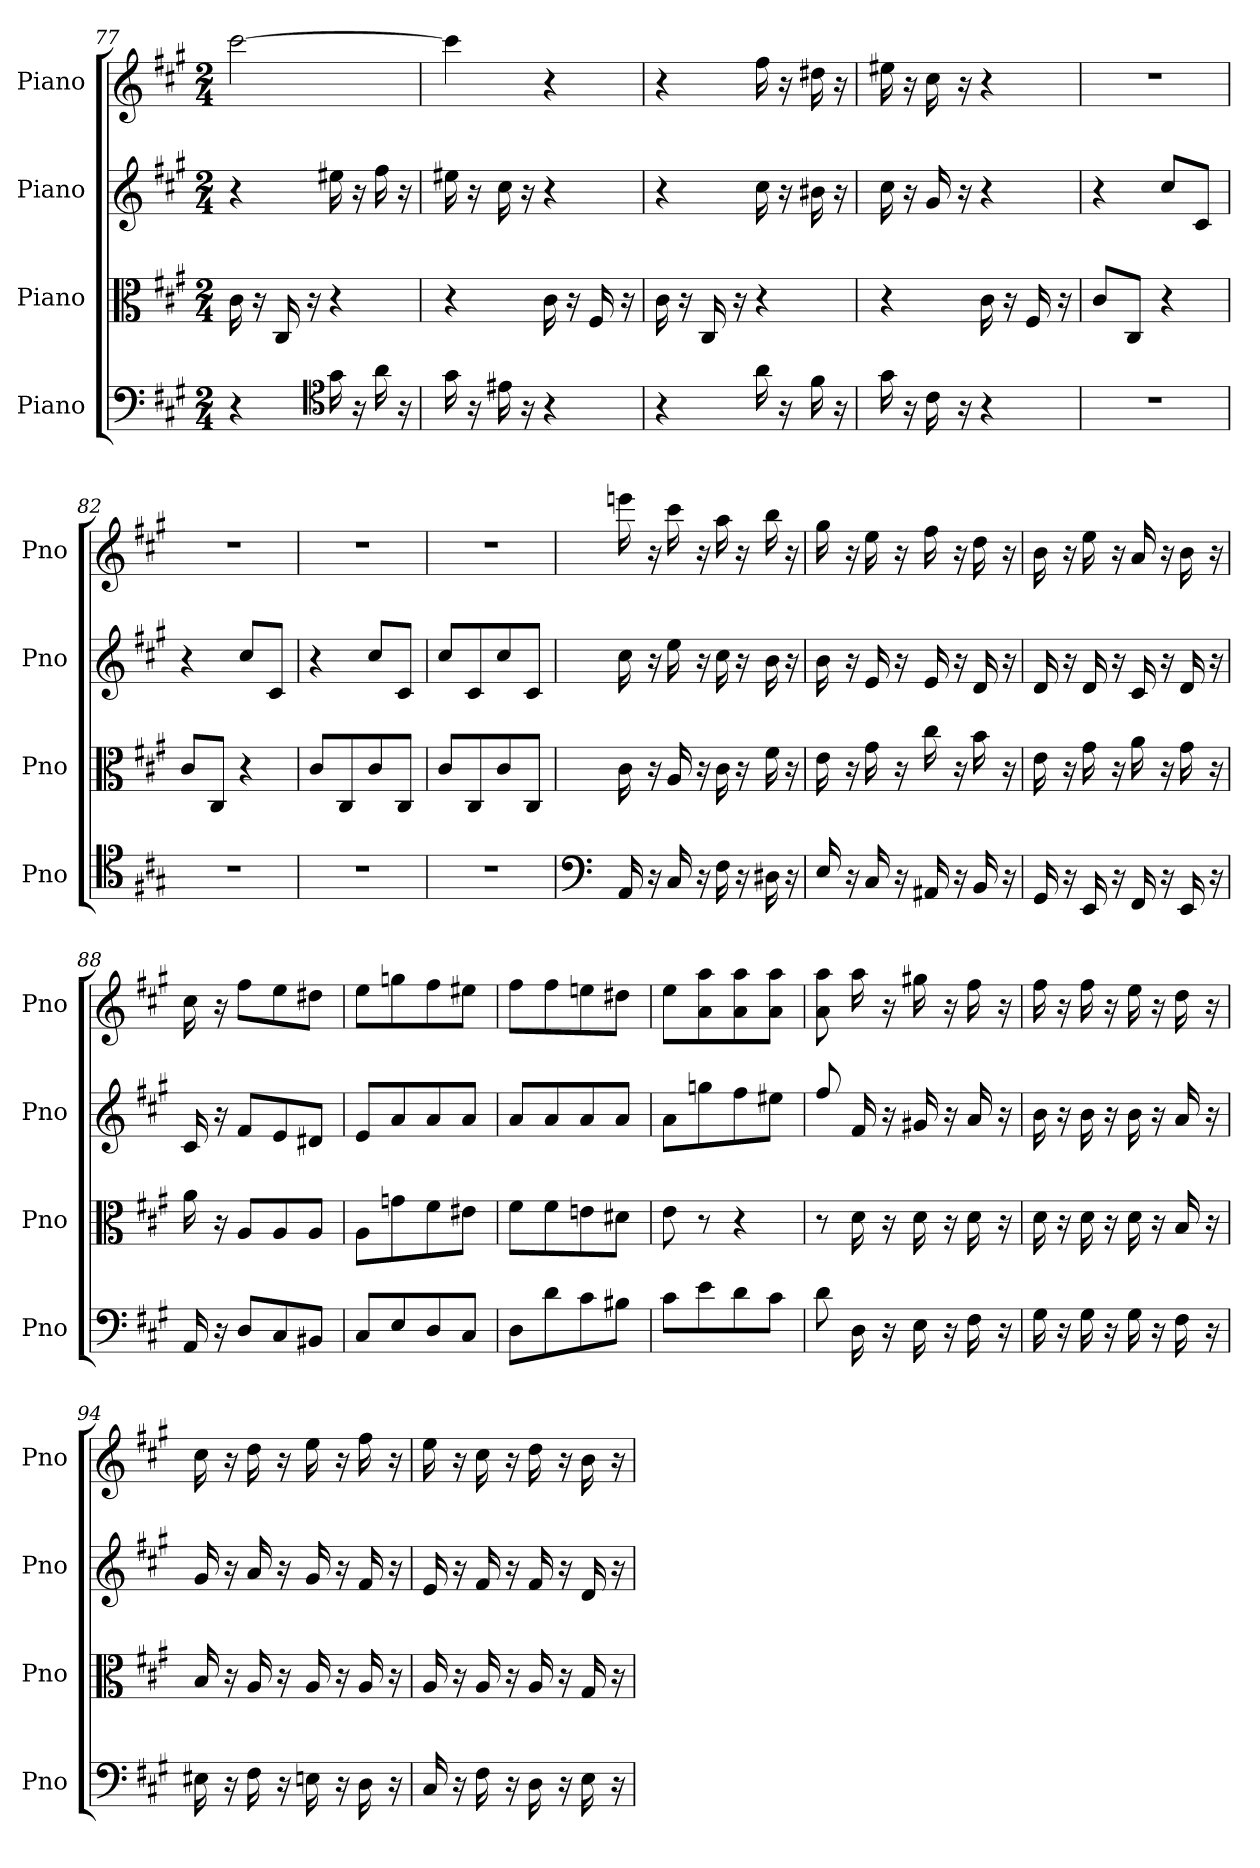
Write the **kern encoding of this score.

**kern	**kern	**kern	**kern
*part4	*part3	*part2	*part1
*staff4	*staff3	*staff2	*staff1
*I"Piano	*I"Piano	*I"Piano	*I"Piano
*I'Pno	*I'Pno	*I'Pno	*I'Pno
*clefF4	*clefC3	*clefG2	*clefG2
*k[f#c#g#]	*k[f#c#g#]	*k[f#c#g#]	*k[f#c#g#]
*M2/4	*M2/4	*M2/4	*M2/4
=77	=77	=77	=77
4r	16c#\	4r	[2ccc#\
.	16r	.	.
.	16C#/	.	.
.	16r	.	.
*clefC4	*	*	*
16g#\	4r	16ee#X\	.
16r	.	16r	.
16a\	.	16ff#\	.
16r	.	16r	.
=78	=78	=78	=78
16g#\	4r	16ee#X\	4ccc#\]
16r	.	16r	.
16e#X\	.	16cc#\	.
16r	.	16r	.
4r	16c#\	4r	4r
.	16r	.	.
.	16F#/	.	.
.	16r	.	.
=79	=79	=79	=79
4r	16c#\	4r	4r
.	16r	.	.
.	16C#/	.	.
.	16r	.	.
16a\	4r	16cc#\	16ff#\
16r	.	16r	16r
16f#\	.	16b#X\	16dd#X\
16r	.	16r	16r
=80	=80	=80	=80
16g#\	4r	16cc#\	16ee#X\
16r	.	16r	16r
16c#\	.	16g#/	16cc#\
16r	.	16r	16r
4r	16c#\	4r	4r
.	16r	.	.
.	16F#/	.	.
.	16r	.	.
=81	=81	=81	=81
2r	8c#/L	4r	2r
.	8C#/J	.	.
.	4r	8cc#/L	.
.	.	8c#/J	.
=82	=82	=82	=82
2r	8c#/L	4r	2r
.	8C#/J	.	.
.	4r	8cc#/L	.
.	.	8c#/J	.
=83	=83	=83	=83
2r	8c#/L	4r	2r
.	8C#/	.	.
.	8c#/	8cc#/L	.
.	8C#/J	8c#/J	.
=84	=84	=84	=84
2r	8c#/L	8cc#/L	2r
.	8C#/	8c#/	.
.	8c#/	8cc#/	.
.	8C#/J	8c#/J	.
!!LO:LB:g=z
=85	=85	=85	=85
*clefF4	*	*	*
16AA/	16c#\	16cc#\	16eeen\
16r	16r	16r	16r
16C#/	16A/	16ee\	16ccc#\
16r	16r	16r	16r
16F#\	16c#\	16cc#\	16aa\
16r	16r	16r	16r
16D#X\	16f#\	16b\	16bb\
16r	16r	16r	16r
=86	=86	=86	=86
16E/	16e\	16b\	16gg#\
16r	16r	16r	16r
16C#/	16g#\	16e/	16ee\
16r	16r	16r	16r
16AA#X/	16cc#\	16e/	16ff#\
16r	16r	16r	16r
16BB/	16b\	16d/	16dd\
16r	16r	16r	16r
=87	=87	=87	=87
16GG#/	16e\	16d/	16b\
16r	16r	16r	16r
16EE/	16g#\	16d/	16ee\
16r	16r	16r	16r
16FF#/	16a\	16c#/	16a/
16r	16r	16r	16r
16EE/	16g#\	16d/	16b\
16r	16r	16r	16r
=88	=88	=88	=88
16AA/	16a\	16c#/	16cc#\
16r	16r	16r	16r
8D/L	8A/L	8f#/L	8ff#\L
8C#/	8A/	8e/	8ee\
8BB#X/J	8A/J	8d#X/J	8dd#X\J
=89	=89	=89	=89
8C#/L	8A\L	8e/L	8ee\L
8E/	8gn\	8a/	8ggn\
8D/	8f#\	8a/	8ff#\
8C#/J	8e#X\J	8a/J	8ee#X\J
=90	=90	=90	=90
8D\L	8f#\L	8a/L	8ff#\L
8d\	8f#\	8a/	8ff#\
8c#\	8en\	8a/	8een\
8B#X\J	8d#X\J	8a/J	8dd#X\J
=91	=91	=91	=91
8c#\L	8e\	8a\L	8ee\L
8e\	8r	8ggn\	8a\ 8aa\
8d\	4r	8ff#\	8a\ 8aa\
8c#\J	.	8ee#X\J	8a\ 8aa\J
=92	=92	=92	=92
8d\	8r	8ff#/	8a\ 8aa\
16D\	16d\	16f#/	16aa\
16r	16r	16r	16r
16E\	16d\	16g#X/	16gg#X\
16r	16r	16r	16r
16F#\	16d\	16a/	16ff#\
16r	16r	16r	16r
=93	=93	=93	=93
16G#\	16d\	16b\	16ff#\
16r	16r	16r	16r
16G#\	16d\	16b\	16ff#\
16r	16r	16r	16r
16G#\	16d\	16b\	16ee\
16r	16r	16r	16r
16F#\	16B/	16a/	16dd\
16r	16r	16r	16r
!!LO:LB:g=z
=94	=94	=94	=94
16E#X\	16B/	16g#/	16cc#\
16r	16r	16r	16r
16F#\	16A/	16a/	16dd\
16r	16r	16r	16r
16En\	16A/	16g#/	16ee\
16r	16r	16r	16r
16D\	16A/	16f#/	16ff#\
16r	16r	16r	16r
=95	=95	=95	=95
16C#/	16A/	16e/	16ee\
16r	16r	16r	16r
16F#\	16A/	16f#/	16cc#\
16r	16r	16r	16r
16D\	16A/	16f#/	16dd\
16r	16r	16r	16r
16E\	16G#/	16d/	16b\
16r	16r	16r	16r
=	=	=	=
*-	*-	*-	*-
